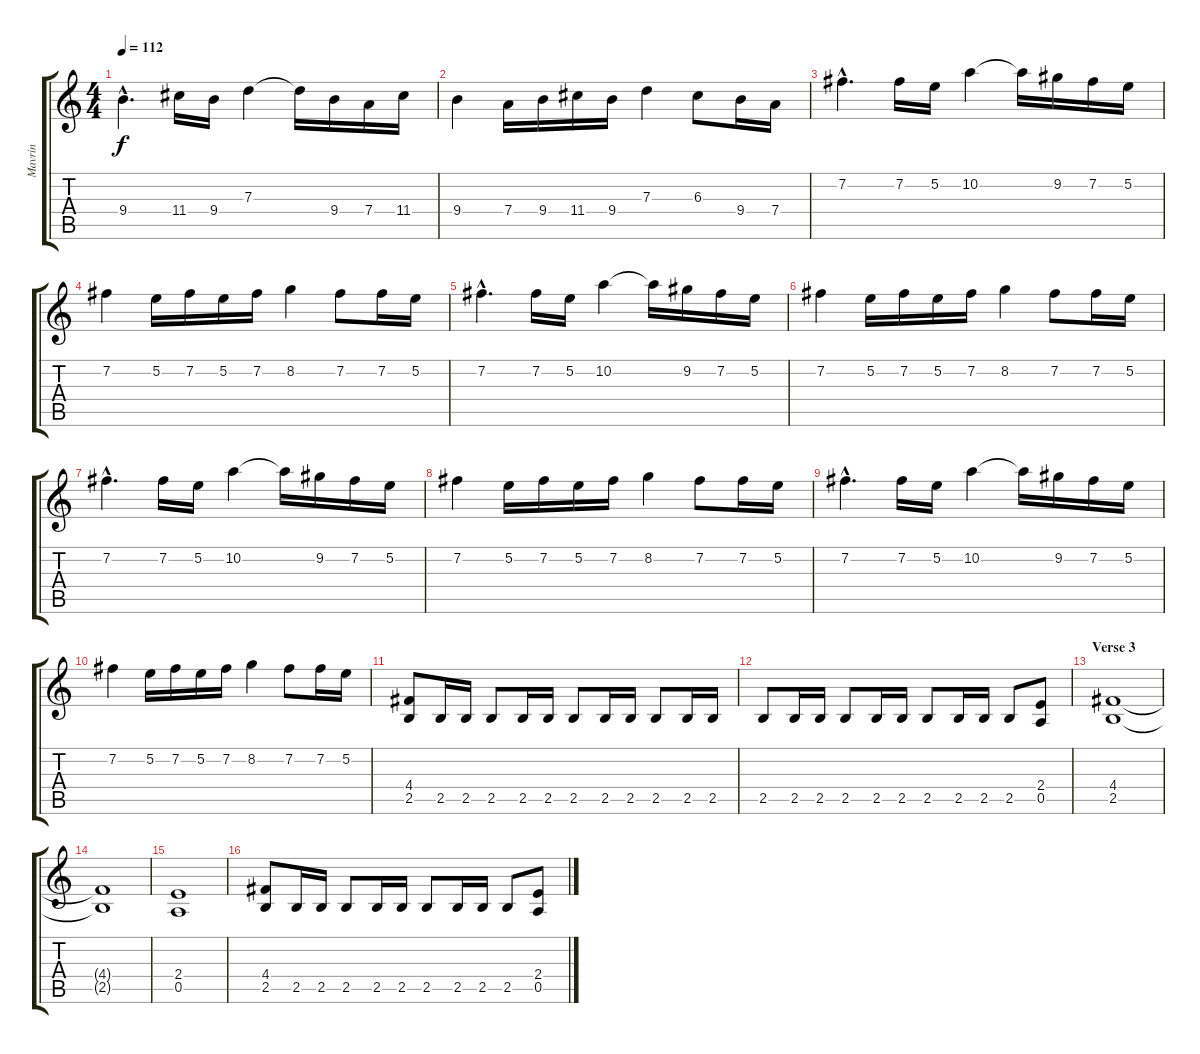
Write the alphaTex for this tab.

\track ("Mavrin" "Mavrin") {instrument overdrivenguitar}
\staff {score tabs}
\tuning (E4 B3 G3 D3 A2 E2) {hide}
\ts (4 4)
\tempo 112
\clef g2
\ks c
9.4{hac}.4{d dy f} 11.4.16 9.4.16 7.3.4 7.3{t}.16 9.4.16 7.4.16 11.4.16 |
9.4.4 7.4.16 9.4.16 11.4.16 9.4.16 7.3.4 6.3.8 9.4.16 7.4.16 |
7.2{hac}.4{d} 7.2.16 5.2.16 10.2.4 10.2{t}.16 9.2.16 7.2.16 5.2.16 |
7.2.4 5.2.16 7.2.16 5.2.16 7.2.16 8.2.4 7.2.8 7.2.16 5.2.16 |
7.2{hac}.4{d} 7.2.16 5.2.16 10.2.4 10.2{t}.16 9.2.16 7.2.16 5.2.16 |
7.2.4 5.2.16 7.2.16 5.2.16 7.2.16 8.2.4 7.2.8 7.2.16 5.2.16 |
7.2{hac}.4{d} 7.2.16 5.2.16 10.2.4 10.2{t}.16 9.2.16 7.2.16 5.2.16 |
7.2.4 5.2.16 7.2.16 5.2.16 7.2.16 8.2.4 7.2.8 7.2.16 5.2.16 |
7.2{hac}.4{d} 7.2.16 5.2.16 10.2.4 10.2{t}.16 9.2.16 7.2.16 5.2.16 |
7.2.4 5.2.16 7.2.16 5.2.16 7.2.16 8.2.4 7.2.8 7.2.16 5.2.16 |
(4.4 2.5).8{volume 10} 2.5.16 2.5.16 2.5.8 2.5.16 2.5.16 2.5.8 2.5.16 2.5.16 2.5.8 2.5.16 2.5.16 |
2.5.8 2.5.16 2.5.16 2.5.8 2.5.16 2.5.16 2.5.8 2.5.16 2.5.16 2.5.8 (2.4 0.5).8 |
\section ("" "Verse 3")
(4.4 2.5).1 |
(4.4{t} 2.5{t}).1 |
(2.4 0.5).1 |
(4.4 2.5).8 2.5.16 2.5.16 2.5.8 2.5.16 2.5.16 2.5.8 2.5.16 2.5.16 2.5.8 (2.4 0.5).8
